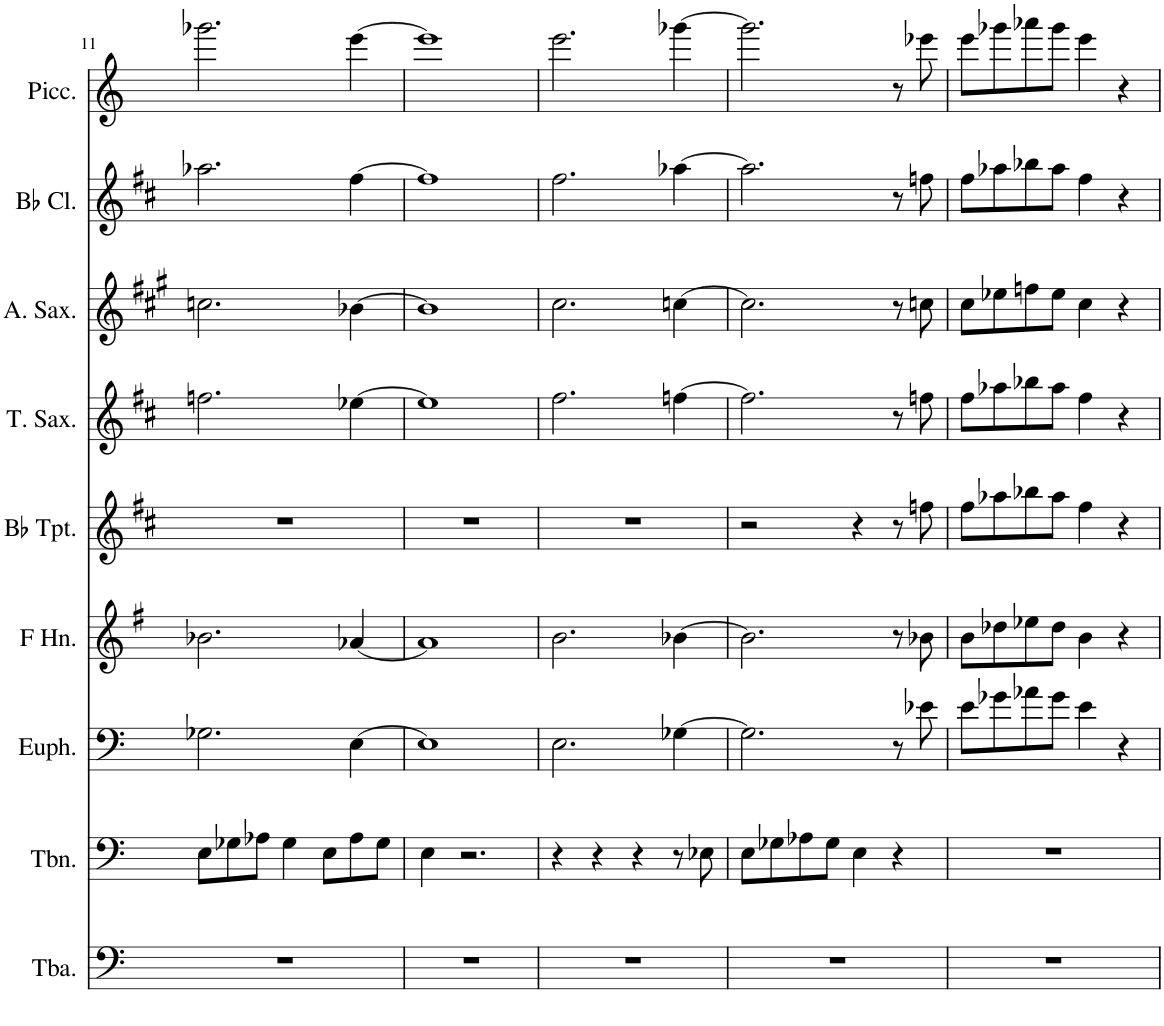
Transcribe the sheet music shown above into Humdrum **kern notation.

**kern	**kern	**kern	**kern	**kern	**kern	**kern	**kern	**kern
*part9	*part8	*part7	*part6	*part5	*part4	*part3	*part2	*part1
*staff9	*staff8	*staff7	*staff6	*staff5	*staff4	*staff3	*staff2	*staff1
*I"Tuba	*I"Trombone	*I"Euphonium	*I"Horn in F	*I"Bb Trumpet	*I"Tenor Saxophone	*I"Alto Saxophone	*I"Bb Clarinet	*I"Piccolo
*I'Tba.	*I'Tbn.	*I'Euph.	*	*I'Bb Tpt.	*I'T. Sax.	*I'A. Sax.	*I'Bb Cl.	*I'Picc.
!!LO:PB:g=z
*clefF4	*clefF4	*clefF4	*clefG2	*clefG2	*clefG2	*clefG2	*clefG2	*clefG2
*	*	*	*Trd4c7	*Trd1c2	*Trd8c14	*Trd5c9	*Trd1c2	*Trd-7c-12
*k[]	*k[]	*k[]	*k[f#]	*k[f#c#]	*k[f#c#]	*k[f#c#g#]	*k[f#c#]	*k[]
*M4/4	*M4/4	*M4/4	*M4/4	*M4/4	*M4/4	*M4/4	*M4/4	*M4/4
=11	=11	=11	=11	=11	=11	=11	=11	=11
1r	8E\L	2.G-X\	2.b-X\	1r	2.ffn\	2.ccn\	2.aa-X\	2.ggg-X\
.	8G-X\	.	.	.	.	.	.	.
.	8A-X\J	.	.	.	.	.	.	.
.	4G-\	.	.	.	.	.	.	.
.	8E\L	.	.	.	.	.	.	.
.	8A-\	[4E\	[4a-X/	.	[4ee-X\	[4b-X\	[4ff#\	[4eee\
.	8G-\J	.	.	.	.	.	.	.
=12	=12	=12	=12	=12	=12	=12	=12	=12
1r	4E\	1E]	1a-]	1r	1ee-]	1b-]	1ff#]	1eee]
.	2.r	.	.	.	.	.	.	.
=13	=13	=13	=13	=13	=13	=13	=13	=13
1r	4r	2.E\	2.b\	1r	2.ff#\	2.cc#\	2.ff#\	2.eee\
.	4r	.	.	.	.	.	.	.
.	4r	.	.	.	.	.	.	.
.	8r	[4G-X\	[4b-X\	.	[4ffn\	[4ccn\	[4aa-X\	[4ggg-X\
.	8E-X\	.	.	.	.	.	.	.
=14	=14	=14	=14	=14	=14	=14	=14	=14
1r	8E\L	2.G-\]	2.b-\]	2r	2.ff\]	2.cc\]	2.aa-\]	2.ggg-\]
.	8G-X\	.	.	.	.	.	.	.
.	8A-X\	.	.	.	.	.	.	.
.	8G-\J	.	.	.	.	.	.	.
.	4E\	.	.	4r	.	.	.	.
.	4r	8r	8r	8r	8r	8r	8r	8r
.	.	8e-X\	8b-X\	8ffn\	8ffn\	8ccn\	8ffn\	8eee-X\
=15	=15	=15	=15	=15	=15	=15	=15	=15
1r	1r	8e\L	8b\L	8ff#\L	8ff#\L	8cc#\L	8ff#\L	8eee\L
.	.	8g-X\	8dd-X\	8aa-X\	8aa-X\	8ee-X\	8aa-X\	8ggg-X\
.	.	8a-X\	8ee-X\	8bb-X\	8bb-X\	8ffn\	8bb-X\	8aaa-X\
.	.	8g-\J	8dd-\J	8aa-\J	8aa-\J	8ee-\J	8aa-\J	8ggg-\J
.	.	4e\	4b\	4ff#\	4ff#\	4cc#\	4ff#\	4eee\
.	.	4r	4r	4r	4r	4r	4r	4r
=	=	=	=	=	=	=	=	=
*-	*-	*-	*-	*-	*-	*-	*-	*-
